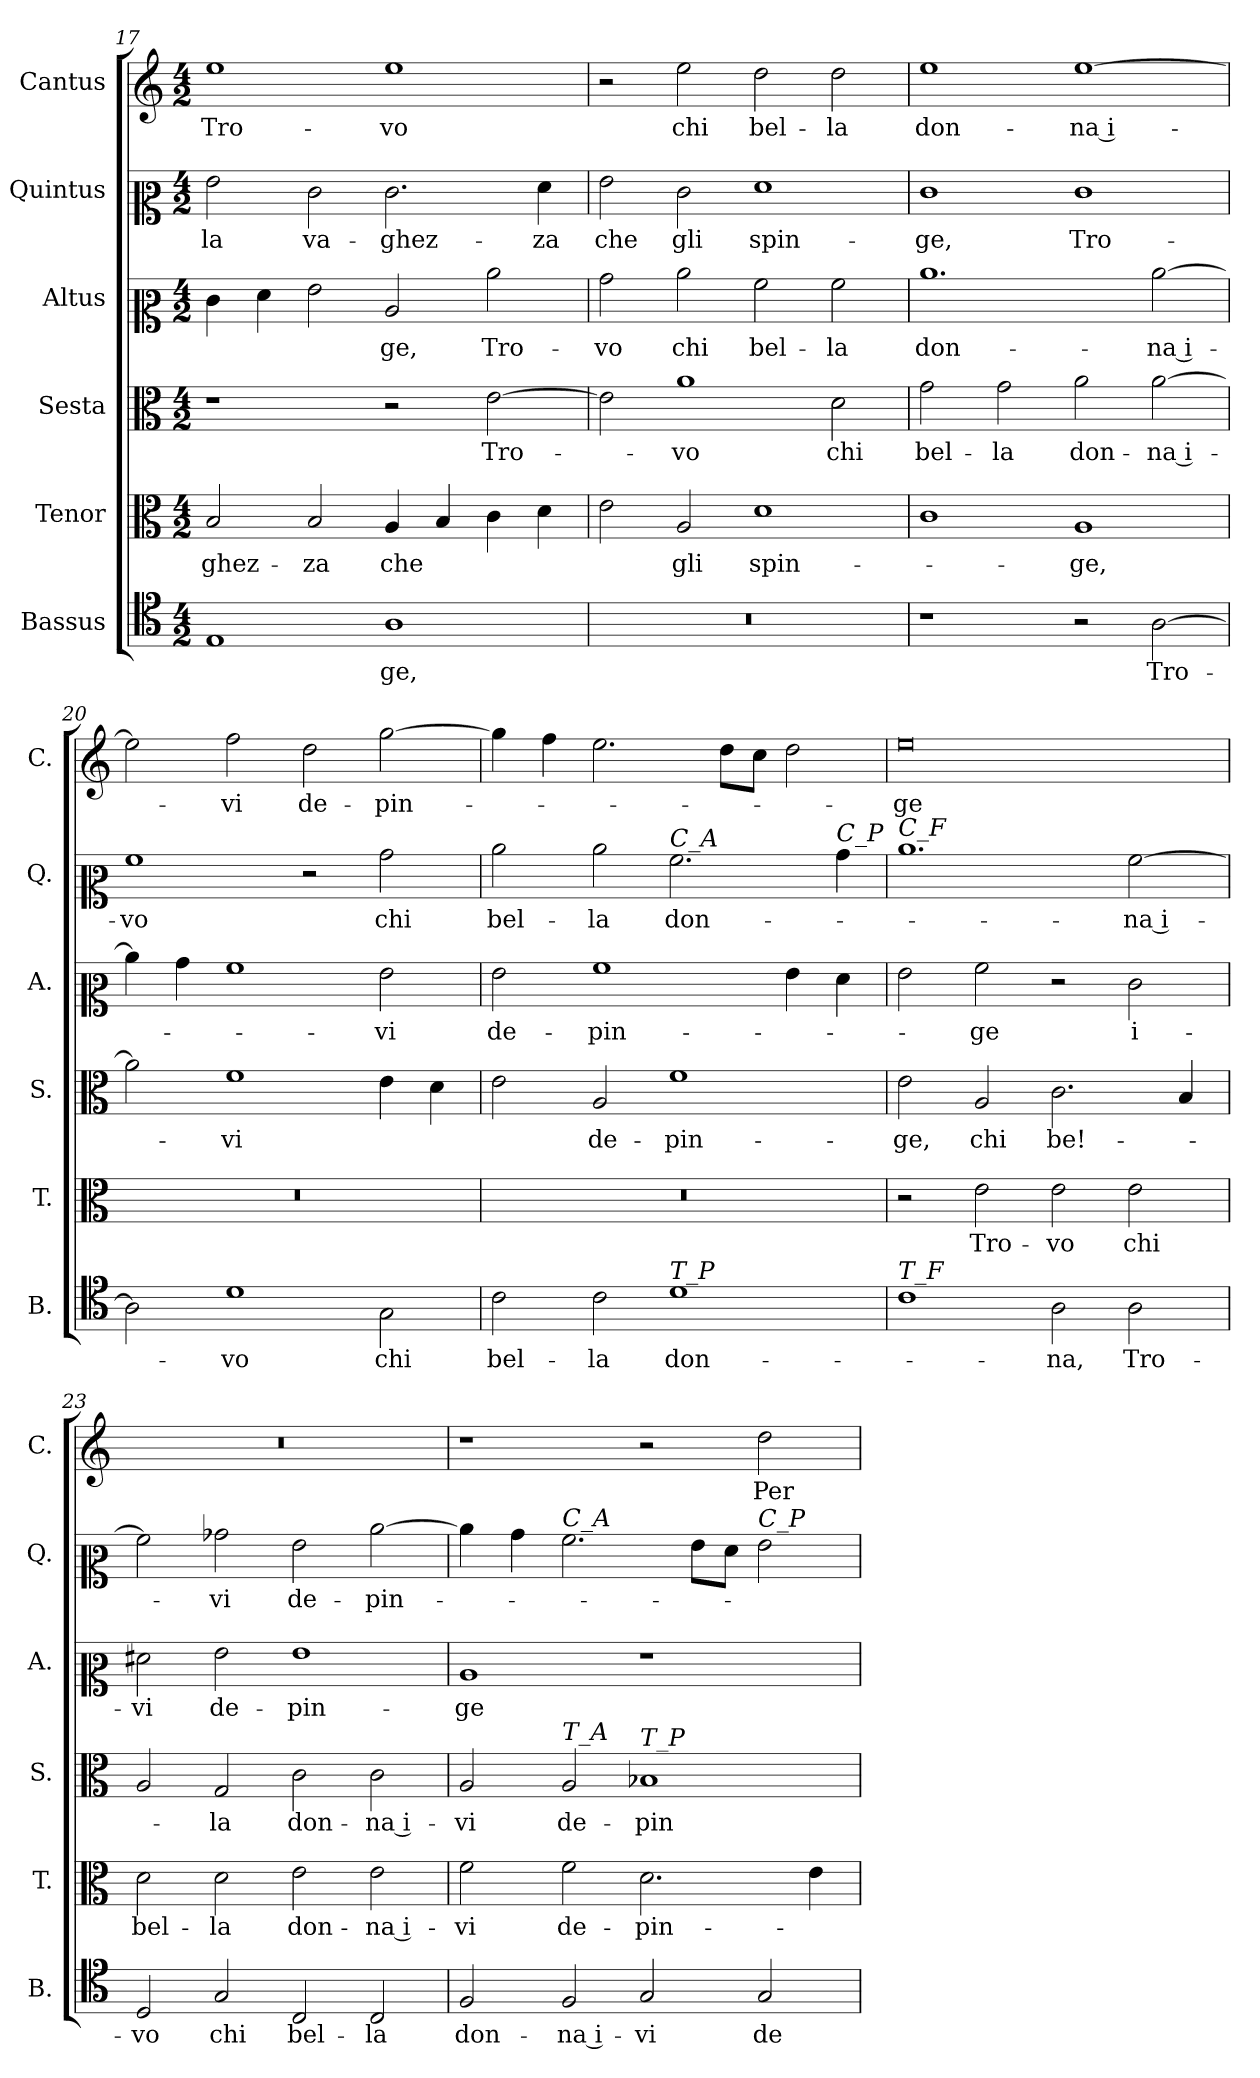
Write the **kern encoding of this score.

**kern	**text	**kern	**text	**kern	**text	**kern	**text	**kern	**text	**kern	**text
*part6	*part6	*part5	*part5	*part4	*part4	*part3	*part3	*part2	*part2	*part1	*part1
*staff6	*staff6	*staff5	*staff5	*staff4	*staff4	*staff3	*staff3	*staff2	*staff2	*staff1	*staff1
*I"Bassus	*	*I"Tenor	*	*I"Sesta	*	*I"Altus	*	*I"Quintus	*	*I"Cantus	*
*I'B.	*	*I'T.	*	*I'S.	*	*I'A.	*	*I'Q.	*	*I'C.	*
*clefC4	*	*clefC3	*	*clefC3	*	*clefC2	*	*clefC2	*	*clefG2	*
*k[]	*	*k[]	*	*k[]	*	*k[]	*	*k[]	*	*k[]	*
*M4/2	*	*M4/2	*	*M4/2	*	*M4/2	*	*M4/2	*	*M4/2	*
=17	=17	=17	=17	=17	=17	=17	=17	=17	=17	=17	=17
!	!	!	!LO:LY:b	!	!	!	!	!	!LO:LY:b	!	!LO:LY:b
1E	.	2B/	-ghez-	1r	.	4e\	.	2g\	la	1ee	Tro-
.	.	.	.	.	.	4f\	.	.	.	.	.
!	!	!	!LO:LY:b	!	!	!	!	!	!LO:LY:b	!	!
.	.	2B/	-za	.	.	2g\	.	2e\	va-	.	.
!	!LO:LY:b	!	!LO:LY:b	!	!	!	!LO:LY:b	!	!LO:LY:b	!	!LO:LY:b
1A	-ge,	4A/	che	2r	.	2c/	-ge,	2.e\	-ghez-	1ee	-vo
.	.	4B/	.	.	.	.	.	.	.	.	.
!	!	!	!	!	!LO:LY:b	!	!LO:LY:b	!	!	!	!
.	.	4c\	.	[2e\	Tro-	2cc\	Tro-	.	.	.	.
!	!	!	!	!	!	!	!	!	!LO:LY:b	!	!
.	.	4d\	.	.	.	.	.	4f\	-za	.	.
=18	=18	=18	=18	=18	=18	=18	=18	=18	=18	=18	=18
!	!	!	!	!	!	!	!LO:LY:b	!	!LO:LY:b	!	!
0r	.	2e\	.	2e\]	.	2b\	-vo	2g\	che	2r	.
!	!	!	!LO:LY:b	!	!LO:LY:b	!	!LO:LY:b	!	!LO:LY:b	!	!LO:LY:b
.	.	2A/	gli	1a	-vo	2cc\	chi	2e\	gli	2ee\	chi
!	!	!	!LO:LY:b	!	!	!	!LO:LY:b	!	!LO:LY:b	!	!LO:LY:b
.	.	1d	spin-	.	.	2a\	bel-	1f	spin-	2dd\	bel-
!	!	!	!	!	!LO:LY:b	!	!LO:LY:b	!	!	!	!LO:LY:b
.	.	.	.	2d\	chi	2a\	-la	.	.	2dd\	-la
!!LO:LB:g=z
=19	=19	=19	=19	=19	=19	=19	=19	=19	=19	=19	=19
!	!	!	!	!	!LO:LY:b	!	!LO:LY:b	!	!LO:LY:b	!	!LO:LY:b
1r	.	1c	.	2g\	bel-	1.cc	don-	1e	-ge,	1ee	don-
!	!	!	!	!	!LO:LY:b	!	!	!	!	!	!
.	.	.	.	2g\	-la	.	.	.	.	.	.
!	!	!	!LO:LY:b	!	!LO:LY:b	!	!	!	!LO:LY:b	!	!LO:LY:b
2r	.	1A	-ge,	2a\	don-	.	.	1e	Tro-	[1ee	-na i-
!	!LO:LY:b	!	!	!	!LO:LY:b	!	!LO:LY:b	!	!	!	!
[2A\	Tro-	.	.	[2a\	-na i-	[2cc\	-na i-	.	.	.	.
=20	=20	=20	=20	=20	=20	=20	=20	=20	=20	=20	=20
!	!	!	!	!	!	!	!	!	!LO:LY:b	!	!
2A\]	.	0r	.	2a\]	.	4cc\]	.	1a	-vo	2ee\]	.
.	.	.	.	.	.	4b\	.	.	.	.	.
!	!LO:LY:b	!	!	!	!LO:LY:b	!	!	!	!	!	!LO:LY:b
1d	-vo	.	.	1f	-vi	1a	.	.	.	2ff\	-vi
!	!	!	!	!	!	!	!	!	!	!	!LO:LY:b
.	.	.	.	.	.	.	.	2r	.	2dd\	de-
!	!LO:LY:b	!	!	!	!	!	!LO:LY:b	!	!LO:LY:b	!	!LO:LY:b
2G\	chi	.	.	4e\	.	2g\	-vi	2b\	chi	[2gg\	-pin-
.	.	.	.	4d\	.	.	.	.	.	.	.
=21	=21	=21	=21	=21	=21	=21	=21	=21	=21	=21	=21
!	!LO:LY:b	!	!	!	!	!	!LO:LY:b	!	!LO:LY:b	!	!
2c\	bel-	0r	.	2e\	.	2g\	de-	2cc\	bel-	4gg\]	.
.	.	.	.	.	.	.	.	.	.	4ff\	.
!	!LO:LY:b	!	!	!	!LO:LY:b	!	!LO:LY:b	!	!LO:LY:b	!	!
2c\	-la	.	.	2A/	de-	1a	-pin-	2cc\	-la	2.ee\	.
!	!	!	!	!	!	!	!	!LO:TX:a:i:t=C_A	!	!	!
!LO:TX:a:i:t=T_P	!	!	!	!	!	!	!	!	!	!	!
!	!LO:LY:b	!	!	!	!LO:LY:b	!	!	!	!LO:LY:b	!	!
1d	don-	.	.	1f	-pin-	.	.	2.a\	don-	.	.
.	.	.	.	.	.	.	.	.	.	8dd\L	.
.	.	.	.	.	.	.	.	.	.	8cc\J	.
.	.	.	.	.	.	4g\	.	.	.	2dd\	.
!	!	!	!	!	!	!	!	!LO:TX:a:i:t=C_P	!	!	!
.	.	.	.	.	.	4f\	.	4b\	.	.	.
=22	=22	=22	=22	=22	=22	=22	=22	=22	=22	=22	=22
!	!	!	!	!	!	!	!	!LO:TX:a:i:t=C_F	!	!	!
!LO:TX:a:i:t=T_F	!	!	!	!	!	!	!	!	!	!	!
!	!	!	!	!	!LO:LY:b	!	!	!	!	!	!LO:LY:b
1c	.	2r	.	2e\	-ge,	2g\	.	1.cc	.	0ee	ge
!	!	!	!LO:LY:b	!	!LO:LY:b	!	!LO:LY:b	!	!	!	!
.	.	2e\	Tro-	2A/	chi	2a\	-ge	.	.	.	.
!	!LO:LY:b	!	!LO:LY:b	!	!LO:LY:b	!	!	!	!	!	!
2A\	-na,	2e\	-vo	2.c\	be!-	2r	.	.	.	.	.
!	!LO:LY:b	!	!LO:LY:b	!	!	!	!LO:LY:b	!	!LO:LY:b	!	!
2A\	Tro-	2e\	chi	.	.	2e\	i-	[2a\	na i-	.	.
.	.	.	.	4B/	.	.	.	.	.	.	.
=23	=23	=23	=23	=23	=23	=23	=23	=23	=23	=23	=23
!	!LO:LY:b	!	!LO:LY:b	!	!	!	!LO:LY:b	!	!	!	!
2D/	-vo	2d\	bel-	2A/	.	2f#X\	-vi	2a\]	.	0r	.
!	!LO:LY:b	!	!LO:LY:b	!	!LO:LY:b	!	!LO:LY:b	!	!LO:LY:b	!	!
2G/	chi	2d\	-la	2G/	-la	2g\	de-	2b-X\	-vi	.	.
!	!LO:LY:b	!	!LO:LY:b	!	!LO:LY:b	!	!LO:LY:b	!	!LO:LY:b	!	!
2C/	bel-	2e\	don-	2c\	don-	1g	-pin-	2g\	de-	.	.
!	!LO:LY:b	!	!LO:LY:b	!	!LO:LY:b	!	!	!	!LO:LY:b	!	!
2C/	-la	2e\	-na i-	2c\	-na i-	.	.	[2cc\	-pin-	.	.
!!LO:PB:g=z
=24	=24	=24	=24	=24	=24	=24	=24	=24	=24	=24	=24
!	!LO:LY:b	!	!LO:LY:b	!	!LO:LY:b	!	!LO:LY:b	!	!	!	!
2F/	don-	2f\	-vi	2A/	-vi	1c	-ge	4cc\]	.	1r	.
.	.	.	.	.	.	.	.	4b\	.	.	.
!	!	!	!	!	!	!	!	!LO:TX:a:i:t=C_A	!	!	!
!	!	!	!	!LO:TX:a:i:t=T_A	!	!	!	!	!	!	!
!	!LO:LY:b	!	!LO:LY:b	!	!LO:LY:b	!	!	!	!	!	!
2F/	-na i-	2f\	de-	2A/	de-	.	.	2.a\	.	.	.
!	!	!	!	!LO:TX:a:i:t=T_P	!	!	!	!	!	!	!
!	!LO:LY:b	!	!LO:LY:b	!	!LO:LY:b	!	!	!	!	!	!
2G/	-vi	2.d\	-pin-	1B-X	-pin-	1r	.	.	.	2r	.
.	.	.	.	.	.	.	.	8g\L	.	.	.
.	.	.	.	.	.	.	.	8f\J	.	.	.
!	!	!	!	!	!	!	!	!LO:TX:a:i:t=C_P	!	!	!
!	!LO:LY:b	!	!	!	!	!	!	!	!	!	!LO:LY:b
2G/	de-	.	.	.	.	.	.	2g\	.	2dd\	-Per
.	.	4e\	.	.	.	.	.	.	.	.	.
=	=	=	=	=	=	=	=	=	=	=	=
*-	*-	*-	*-	*-	*-	*-	*-	*-	*-	*-	*-
